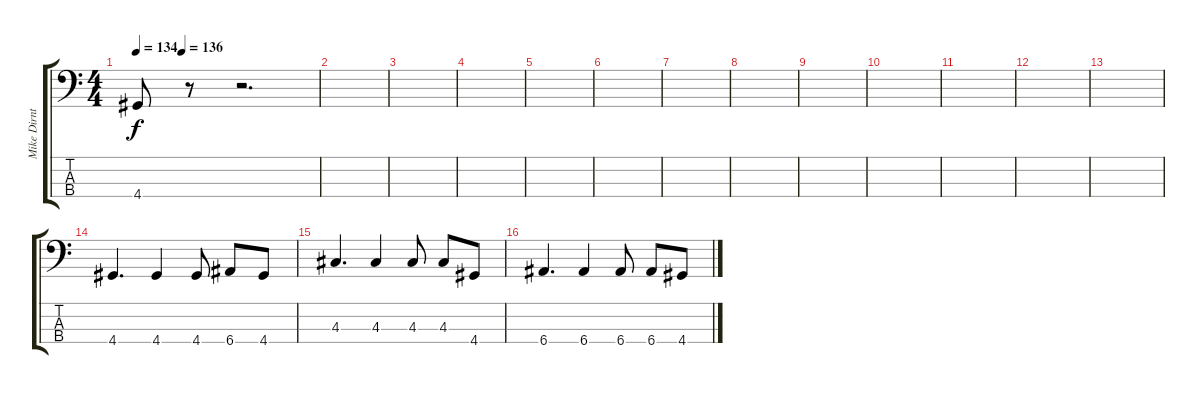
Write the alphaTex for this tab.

\track ("Mike Dirnt(Bass)" "Mike Dirnt") {instrument electricbassfinger}
\staff {score tabs}
\tuning (G2 D2 A1 E1) {hide}
\ts (4 4)
\tempo 134
\tempo (136 0.25)
\clef f4
\ks c
4.4.8{dy f} r.8 r.2{d} |
|
|
|
|
|
|
|
|
|
|
|
|
4.4.4{d} 4.4.4 4.4.8 6.4.8 4.4.8 |
4.3.4{d} 4.3.4 4.3.8 4.3.8 4.4.8 |
6.4.4{d} 6.4.4 6.4.8 6.4.8 4.4.8
